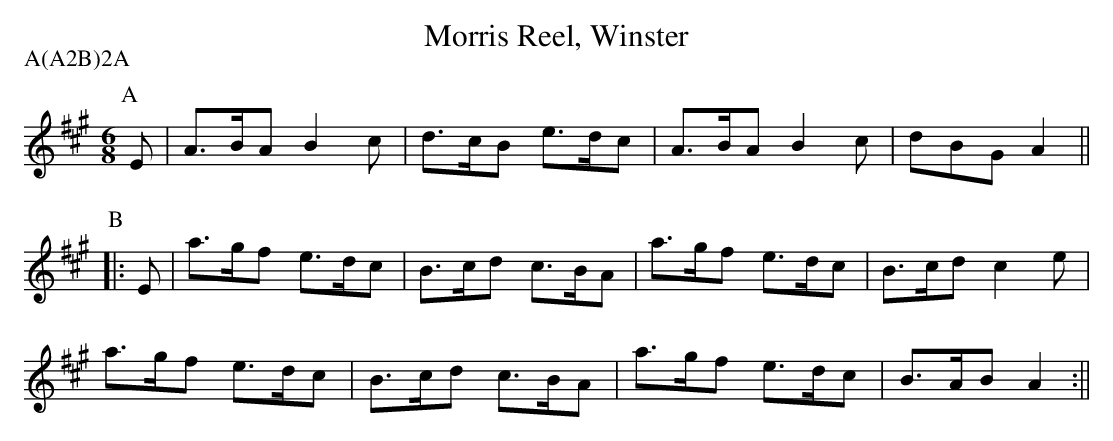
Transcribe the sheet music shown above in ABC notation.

X:1
T:Morris Reel, Winster
M:6/8
L:1/8
P:A(A2B)2A
K:A
P:A
E|A>BA B2c |d>cB e>dc|A>BA B2c |dBG  A2 ||
P:B
|:E|a>gf e>dc|B>cd c>BA|a>gf e>dc|B>cd c2e|
a>gf e>dc|B>cd c>BA|a>gf e>dc|B>AB A2:||
